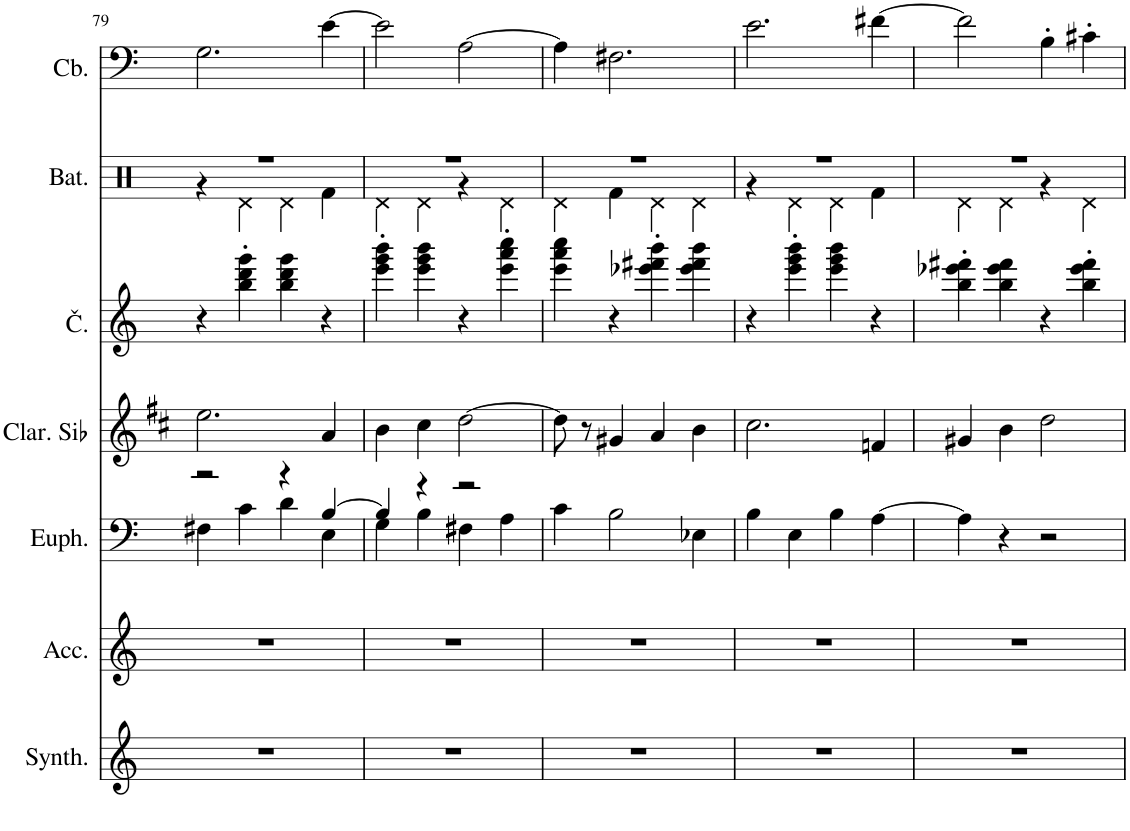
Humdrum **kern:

**kern	**kern	**kern	**kern	**kern	**kern	**kern
*part7	*part6	*part5	*part4	*part3	*part2	*part1
*staff7	*staff6	*staff5	*staff4	*staff3	*staff2	*staff1
*I"Synthétiseur Pad, Pad 3 (polysynth)	*I"Accordéon , Accordion	*I"Euphonium, Tuba	*I"Clarinette en Sib	*I"Čelo, Acoustic Guitar (nylon)	*I"Batterie	*I"Contrebasse, Acoustic Bass
*I'Synth.	*I'Acc.	*I'Euph.	*I'Clar. Sib	*	*I'Bat.	*I'Cb.
!!LO:PB:g=z
*clefG2	*clefG2	*clefF4	*clefG2	*clefG2	*clefX	*clefF4
*	*	*	*Trd1c2	*Trd14c24	*	*Trd7c12
*k[]	*k[]	*k[]	*k[f#c#]	*k[]	*k[]	*k[]
*M4/4	*M4/4	*M4/4	*M4/4	*M4/4	*M4/4	*M4/4
=79	=79	=79	=79	=79	=79	=79
*	*	*^	*	*	*^	*
1r	1r	2r	4F#X\	2.ee\	4r	1r	4r	2.G\
.	.	.	4c\	.	4bb\' 4ddd\' 4ggg\'	.	4Rd\	.
.	.	4r	4d\	.	4bb\ 4ddd\ 4ggg\	.	4Rd\	.
.	.	[4B/	4E\	4a/	4r	.	4Rf\	[4e\
=80	=80	=80	=80	=80	=80	=80	=80	=80
1r	1r	4B/]	4G\	4b\	4eee\' 4ggg\' 4bbb\'	1r	4Rd\	2e\]
.	.	4r	4B\	4cc#\	4eee\ 4ggg\ 4bbb\	.	4Rd\	.
.	.	2r	4F#X\	[2dd\	4r	.	4r	[2A\
.	.	.	4A\	.	4eee\' 4aaa\' 4cccc\'	.	4Rd\	.
*	*	*v	*v	*	*	*	*	*
=81	=81	=81	=81	=81	=81	=81	=81
1r	1r	4c\	8dd\]	4eee\ 4aaa\ 4cccc\	1r	4Rd\	4A\]
.	.	.	8r	.	.	.	.
.	.	2B\	4g#X/	4r	.	4Rf\	2.F#X\
.	.	.	4a/	4eee-X\' 4fff#X\' 4bbb\'	.	4Rd\	.
.	.	4E-X\	4b\	4eee-\ 4fff#\ 4bbb\	.	4Rd\	.
=82	=82	=82	=82	=82	=82	=82	=82
1r	1r	4B\	2.cc#\	4r	1r	4r	2.e\
.	.	4E\	.	4eee\' 4ggg\' 4bbb\'	.	4Rd\	.
.	.	4B\	.	4eee\ 4ggg\ 4bbb\	.	4Rd\	.
.	.	[4A\	4fn/	4r	.	4Rf\	[4f#X\
=83	=83	=83	=83	=83	=83	=83	=83
1r	1r	4A\]	4g#X/	4bb\' 4eee-X\' 4fff#X\'	1r	4Rd\	2f#\]
.	.	4r	4b\	4bb\ 4eee-\ 4fff#\	.	4Rd\	.
.	.	2r	2dd\	4r	.	4r	4B'\
.	.	.	.	4bb\' 4eee-\' 4fff#\'	.	4Rd\	4c#X'\
*	*	*	*	*	*v	*v	*
=	=	=	=	=	=	=
*-	*-	*-	*-	*-	*-	*-
